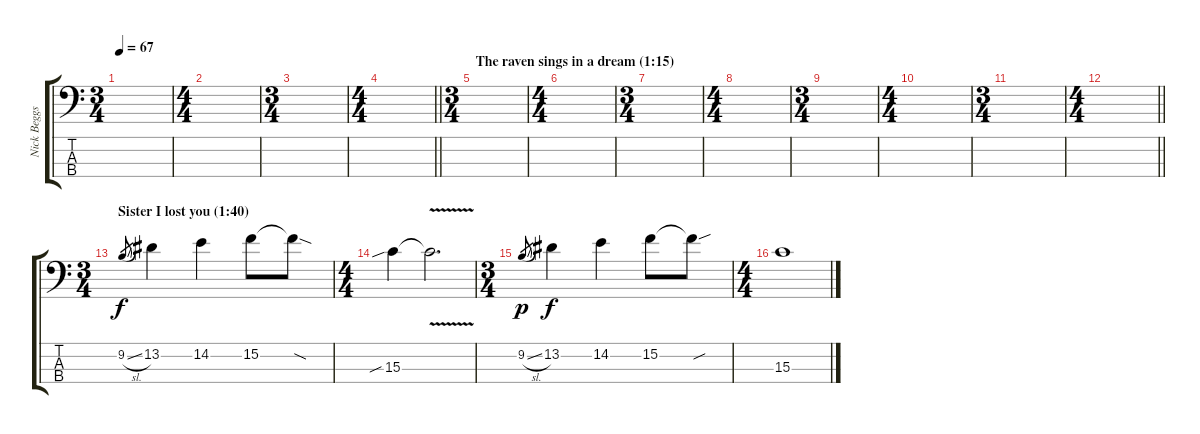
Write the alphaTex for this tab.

\track ("Nick Beggs" "Nick Beggs") {instrument fretlessbass}
\staff {score tabs}
\tuning (G2 D2 A1 E1) {hide}
\ts (3 4)
\tempo 67
\clef f4
\ks c
|
\ts (4 4)
|
\ts (3 4)
|
\ts (4 4)
\barLineRight lightlight
|
\ts (3 4)
\section ("" "The raven sings in a dream (1:15)")
|
\ts (4 4)
|
\ts (3 4)
|
\ts (4 4)
|
\ts (3 4)
|
\ts (4 4)
|
\ts (3 4)
|
\ts (4 4)
\barLineRight lightlight
|
\ts (3 4)
\section ("" "Sister I lost you (1:40)")
9.2{sl}.8{gr} 13.2.4{dy f} 14.2.4 15.2.8 15.2{sod t}.8 |
\ts (4 4)
15.3{sib}.4 15.3{v t}.2{d} |
\ts (3 4)
9.2{sl}.8{gr dy p} 13.2.4{dy f} 14.2.4 15.2.8 15.2{sou t}.8 |
\ts (4 4)
15.3.1
